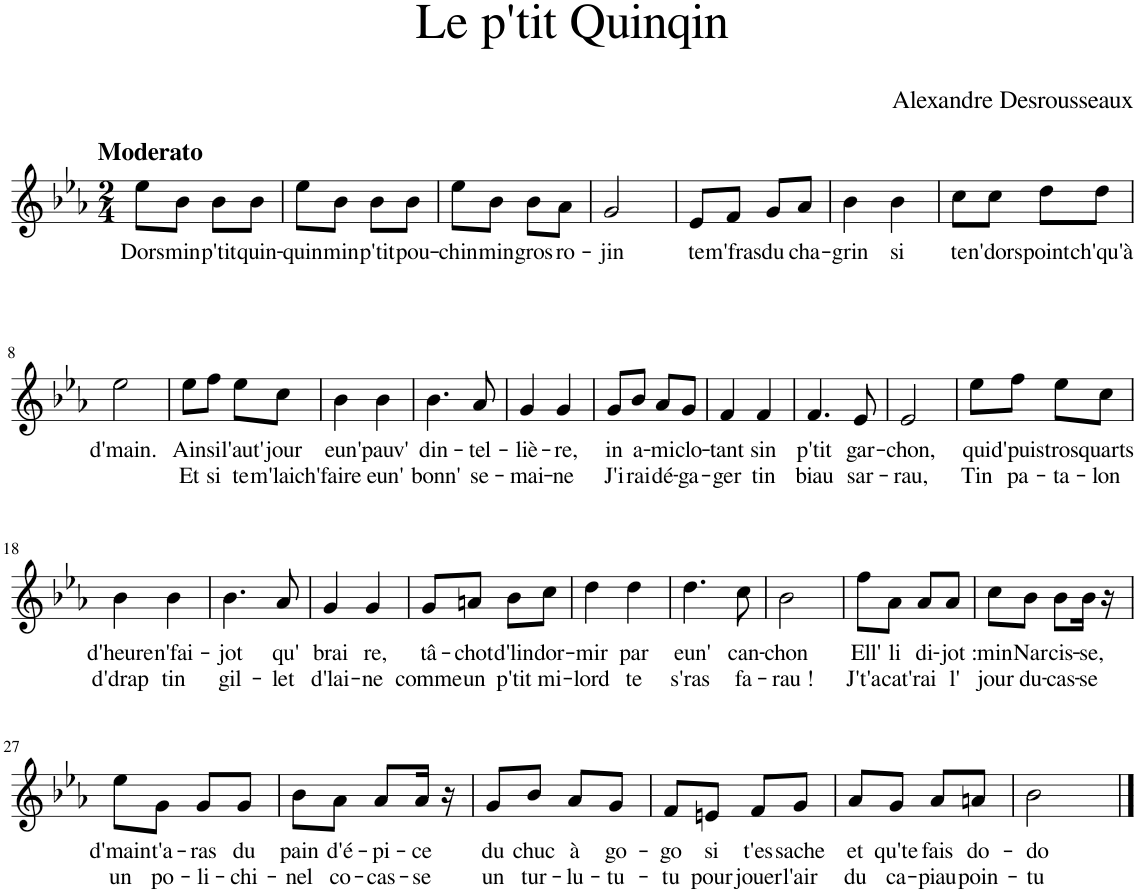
**kern	**text	**text
*part1	*part1	*part1
*staff1	*staff1	*staff1
*I"Piano	*	*
*I'Pno	*	*
*clefG2	*	*
*k[b-e-a-]	*	*
*M2/4	*	*
=1	=1	=1
!LO:TX:a:B:t=Moderato	!	!
!	!LO:LY:b	!
8ee-\L	Dors	.
!	!LO:LY:b	!
8b-\J	min	.
!	!LO:LY:b	!
8b-\L	p'tit	.
!	!LO:LY:b	!
8b-\J	quin-	.
=2	=2	=2
!	!LO:LY:b	!
8ee-\L	-quin	.
!	!LO:LY:b	!
8b-\J	min	.
!	!LO:LY:b	!
8b-\L	p'tit	.
!	!LO:LY:b	!
8b-\J	pou-	.
=3	=3	=3
!	!LO:LY:b	!
8ee-\L	-chin	.
!	!LO:LY:b	!
8b-\J	min	.
!	!LO:LY:b	!
8b-\L	gros	.
!	!LO:LY:b	!
8a-\J	ro-	.
=4	=4	=4
!	!LO:LY:b	!
2g/	-jin	.
=5	=5	=5
!	!LO:LY:b	!
8e-/L	te	.
!	!LO:LY:b	!
8f/J	m'fras	.
!	!LO:LY:b	!
8g/L	du	.
!	!LO:LY:b	!
8a-/J	cha-	.
=6	=6	=6
!	!LO:LY:b	!
4b-\	-grin	.
!	!LO:LY:b	!
4b-\	si	.
=7	=7	=7
!	!LO:LY:b	!
8cc\L	te	.
!	!LO:LY:b	!
8cc\J	n'dors	.
!	!LO:LY:b	!
8dd\L	point	.
!	!LO:LY:b	!
8dd\J	ch'qu'à	.
!!LO:LB:g=z
=8	=8	=8
!	!LO:LY:b	!
2ee-\	d'main.	.
=9	=9	=9
!	!LO:LY:b	!LO:LY:b
8ee-\L	Ain-	Et
!	!LO:LY:b	!LO:LY:b
8ff\J	-si	si
!	!LO:LY:b	!LO:LY:b
8ee-\L	l'aut'	te
!	!LO:LY:b	!LO:LY:b
8cc\J	jour	m'laich'
=10	=10	=10
!	!LO:LY:b	!LO:LY:b
4b-\	eun'	faire
!	!LO:LY:b	!LO:LY:b
4b-\	pauv'	eun'
=11	=11	=11
!	!LO:LY:b	!LO:LY:b
4.b-\	din-	bonn'
!	!LO:LY:b	!LO:LY:b
8a-/	-tel-	se-
=12	=12	=12
!	!LO:LY:b	!LO:LY:b
4g/	-liè-	-mai-
!	!LO:LY:b	!LO:LY:b
4g/	-re,	-ne
=13	=13	=13
!	!LO:LY:b	!LO:LY:b
8g/L	in	J'i-
!	!LO:LY:b	!LO:LY:b
8b-/J	a-	-rai
!	!LO:LY:b	!LO:LY:b
8a-/L	-mi-	dé-
!	!LO:LY:b	!LO:LY:b
8g/J	-clo-	-ga-
=14	=14	=14
!	!LO:LY:b	!LO:LY:b
4f/	-tant	-ger
!	!LO:LY:b	!LO:LY:b
4f/	sin	tin
=15	=15	=15
!	!LO:LY:b	!LO:LY:b
4.f/	p'tit	biau
!	!LO:LY:b	!LO:LY:b
8e-/	gar-	sar-
=16	=16	=16
!	!LO:LY:b	!LO:LY:b
2e-/	-chon,	-rau,
=17	=17	=17
!	!LO:LY:b	!LO:LY:b
8ee-\L	qui	Tin
!	!LO:LY:b	!LO:LY:b
8ff\J	d'puis	pa-
!	!LO:LY:b	!LO:LY:b
8ee-\L	tros	-ta-
!	!LO:LY:b	!LO:LY:b
8cc\J	quarts	-lon
!!LO:LB:g=z
=18	=18	=18
!	!LO:LY:b	!LO:LY:b
4b-\	-d'heure	d'drap
!	!LO:LY:b	!LO:LY:b
4b-\	n'fai-	tin
=19	=19	=19
!	!LO:LY:b	!LO:LY:b
4.b-\	-jot	gil-
!	!LO:LY:b	!LO:LY:b
8a-/	qu'	-let
=20	=20	=20
!	!LO:LY:b	!LO:LY:b
4g/	brai	d'lai-
!	!LO:LY:b	!LO:LY:b
4g/	-re,	ne
=21	=21	=21
!	!LO:LY:b	!LO:LY:b
8g/L	tâ-	comme
!	!LO:LY:b	!LO:LY:b
8an/J	-chot	un
!	!LO:LY:b	!LO:LY:b
8b-\L	d'lin-	p'tit
!	!LO:LY:b	!LO:LY:b
8cc\J	-dor-	mi-
=22	=22	=22
!	!LO:LY:b	!LO:LY:b
4dd\	-mir	-lord
!	!LO:LY:b	!LO:LY:b
4dd\	par	te
=23	=23	=23
!	!LO:LY:b	!LO:LY:b
4.dd\	eun'	s'ras
!	!LO:LY:b	!LO:LY:b
8cc\	can-	fa-
=24	=24	=24
!	!LO:LY:b	!LO:LY:b
2b-\	-chon	-rau !
=25	=25	=25
!	!LO:LY:b	!LO:LY:b
8ff\L	Ell'	J't'a-
!	!LO:LY:b	!LO:LY:b
8a-\J	li	-cat'-
!	!LO:LY:b	!LO:LY:b
8a-/L	di-	-rai
!	!LO:LY:b	!LO:LY:b
8a-/J	-jot :	l'
=26	=26	=26
!	!LO:LY:b	!LO:LY:b
8cc\L	min	jour
!	!LO:LY:b	!LO:LY:b
8b-\J	Nar-	du-
!	!LO:LY:b	!LO:LY:b
8b-\L	-cis-	-cas-
!	!LO:LY:b	!LO:LY:b
16b-\Jk	-se,	-se
16r	.	.
!!LO:LB:g=z
=27	=27	=27
!	!LO:LY:b	!LO:LY:b
8ee-\L	d'main	un
!	!LO:LY:b	!LO:LY:b
8g\J	t'a-	po-
!	!LO:LY:b	!LO:LY:b
8g/L	-ras	-li-
!	!LO:LY:b	!LO:LY:b
8g/J	du	-chi-
=28	=28	=28
!	!LO:LY:b	!LO:LY:b
8b-\L	pain	-nel
!	!LO:LY:b	!LO:LY:b
8a-\J	d'é-	co-
!	!LO:LY:b	!LO:LY:b
8a-/L	-pi-	-cas-
!	!LO:LY:b	!LO:LY:b
16a-/Jk	-ce	-se
16r	.	.
=29	=29	=29
!	!LO:LY:b	!LO:LY:b
8g/L	du	un
!	!LO:LY:b	!LO:LY:b
8b-/J	chuc	tur-
!	!LO:LY:b	!LO:LY:b
8a-/L	à	-lu-
!	!LO:LY:b	!LO:LY:b
8g/J	go-	-tu-
=30	=30	=30
!	!LO:LY:b	!LO:LY:b
8f/L	-go	-tu
!	!LO:LY:b	!LO:LY:b
8en/J	si	pour
!	!LO:LY:b	!LO:LY:b
8f/L	t'es-	jouer
!	!LO:LY:b	!LO:LY:b
8g/J	-sache	l'air
=31	=31	=31
!	!LO:LY:b	!LO:LY:b
8a-/L	et	du
!	!LO:LY:b	!LO:LY:b
8g/J	qu'te	ca-
!	!LO:LY:b	!LO:LY:b
8a-/L	fais	-piau
!	!LO:LY:b	!LO:LY:b
8an/J	do-	poin-
=32	=32	=32
!	!LO:LY:b	!LO:LY:b
2b-\	-do-	-tu-
==	==	==
*-	*-	*-
